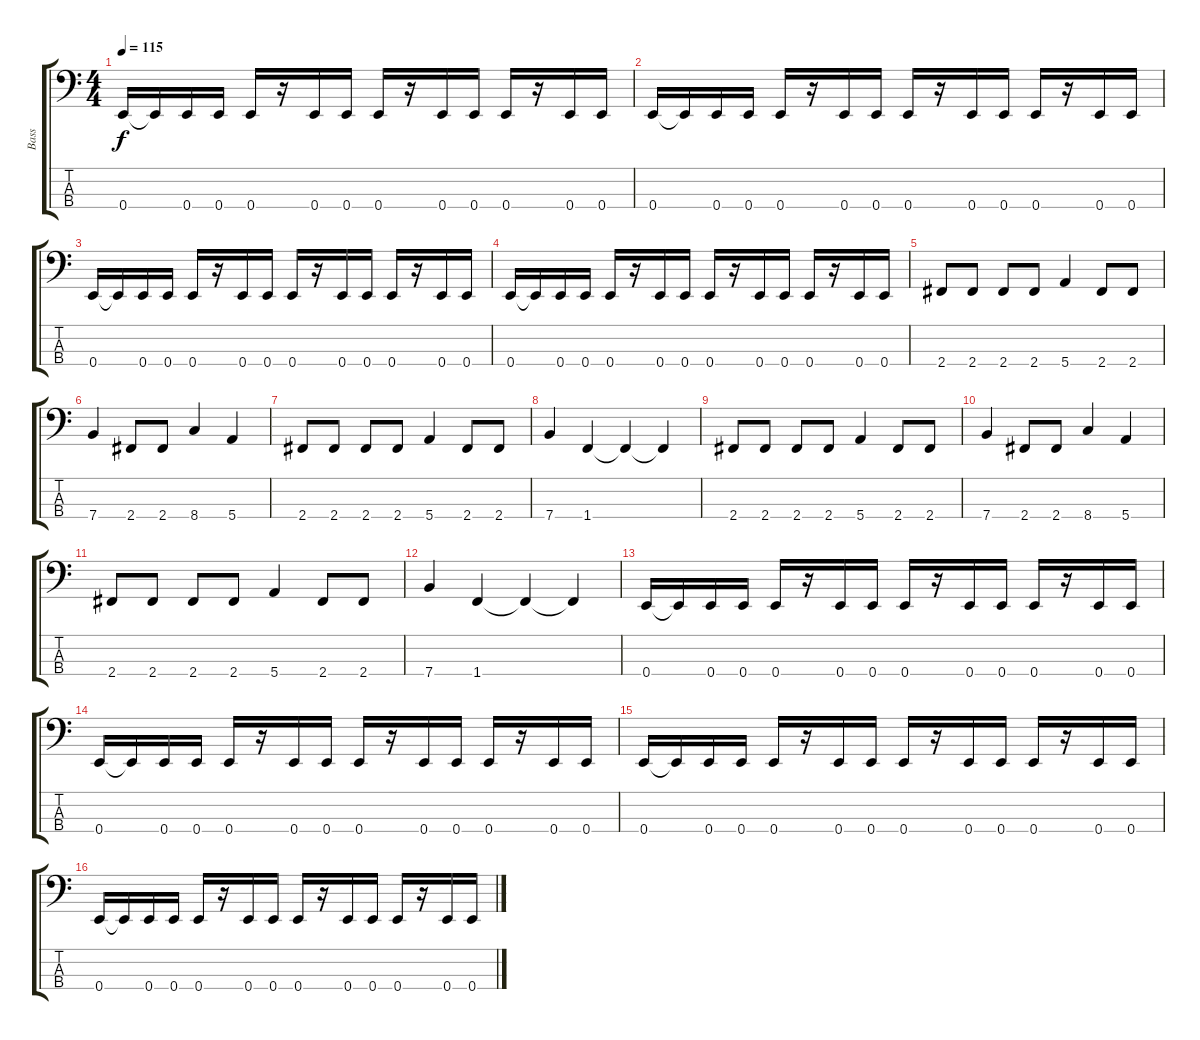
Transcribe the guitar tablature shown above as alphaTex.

\track ("Bass" "Bass") {instrument electricbasspick}
\staff {score tabs}
\tuning (G2 D2 A1 E1) {hide}
\ts (4 4)
\tempo 115
\clef f4
\ks c
0.4.16{dy f} 0.4{t}.16 0.4.16 0.4.16 0.4.16 r.16 0.4.16 0.4.16 0.4.16 r.16 0.4.16 0.4.16 0.4.16 r.16 0.4.16 0.4.16 |
0.4.16 0.4{t}.16 0.4.16 0.4.16 0.4.16 r.16 0.4.16 0.4.16 0.4.16 r.16 0.4.16 0.4.16 0.4.16 r.16 0.4.16 0.4.16 |
0.4.16 0.4{t}.16 0.4.16 0.4.16 0.4.16 r.16 0.4.16 0.4.16 0.4.16 r.16 0.4.16 0.4.16 0.4.16 r.16 0.4.16 0.4.16 |
0.4.16 0.4{t}.16 0.4.16 0.4.16 0.4.16 r.16 0.4.16 0.4.16 0.4.16 r.16 0.4.16 0.4.16 0.4.16 r.16 0.4.16 0.4.16 |
2.4.8 2.4.8 2.4.8 2.4.8 5.4.4 2.4.8 2.4.8 |
7.4.4 2.4.8 2.4.8 8.4.4 5.4.4 |
2.4.8 2.4.8 2.4.8 2.4.8 5.4.4 2.4.8 2.4.8 |
7.4.4 1.4.4 1.4{t}.4 1.4{t}.4 |
2.4.8 2.4.8 2.4.8 2.4.8 5.4.4 2.4.8 2.4.8 |
7.4.4 2.4.8 2.4.8 8.4.4 5.4.4 |
2.4.8 2.4.8 2.4.8 2.4.8 5.4.4 2.4.8 2.4.8 |
7.4.4 1.4.4 1.4{t}.4 1.4{t}.4 |
0.4.16 0.4{t}.16 0.4.16 0.4.16 0.4.16 r.16 0.4.16 0.4.16 0.4.16 r.16 0.4.16 0.4.16 0.4.16 r.16 0.4.16 0.4.16 |
0.4.16 0.4{t}.16 0.4.16 0.4.16 0.4.16 r.16 0.4.16 0.4.16 0.4.16 r.16 0.4.16 0.4.16 0.4.16 r.16 0.4.16 0.4.16 |
0.4.16 0.4{t}.16 0.4.16 0.4.16 0.4.16 r.16 0.4.16 0.4.16 0.4.16 r.16 0.4.16 0.4.16 0.4.16 r.16 0.4.16 0.4.16 |
0.4.16 0.4{t}.16 0.4.16 0.4.16 0.4.16 r.16 0.4.16 0.4.16 0.4.16 r.16 0.4.16 0.4.16 0.4.16 r.16 0.4.16 0.4.16
